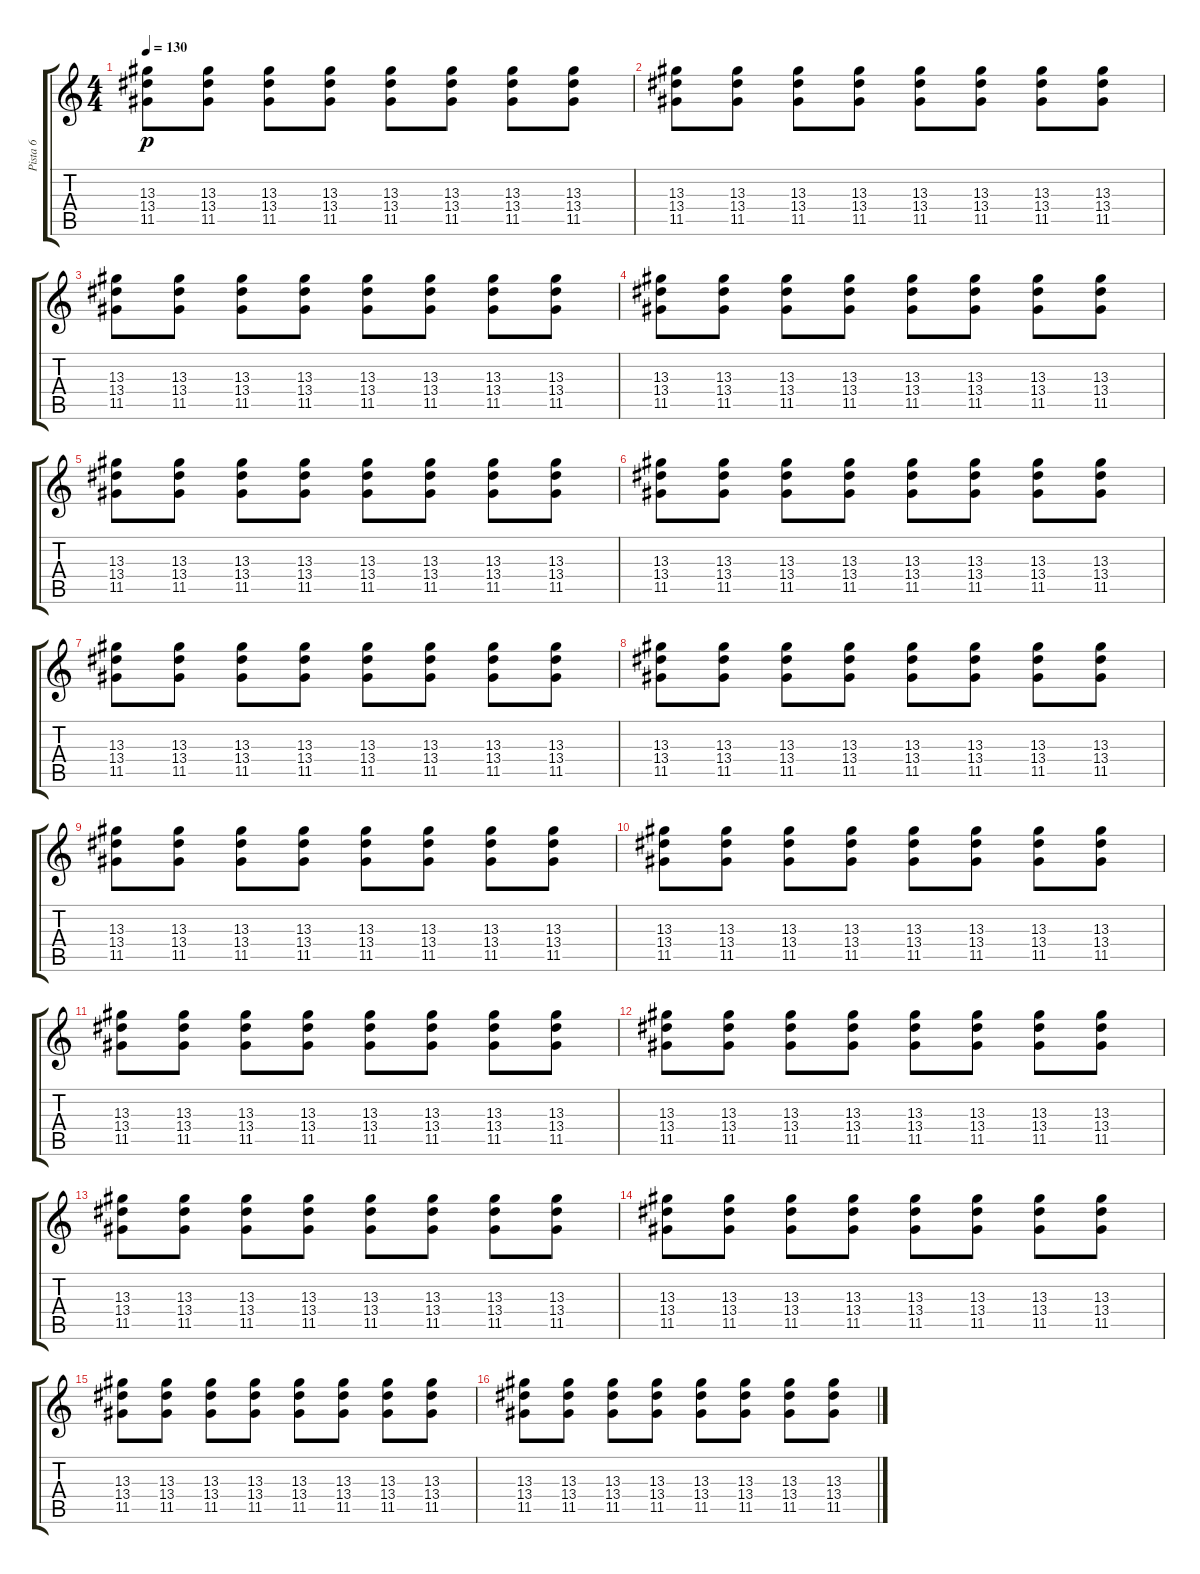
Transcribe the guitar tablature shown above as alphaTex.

\track ("Pista 6" "Pista 6") {instrument distortionguitar}
\staff {score tabs}
\tuning (E4 B3 G3 D3 A2 E2) {hide}
\ts (4 4)
\tempo 130
\clef g2
\ks c
(13.3 13.4 11.5).8{dy p} (13.3 13.4 11.5).8 (13.3 13.4 11.5).8 (13.3 13.4 11.5).8 (13.3 13.4 11.5).8 (13.3 13.4 11.5).8 (13.3 13.4 11.5).8 (13.3 13.4 11.5).8 |
(13.3 13.4 11.5).8 (13.3 13.4 11.5).8 (13.3 13.4 11.5).8 (13.3 13.4 11.5).8 (13.3 13.4 11.5).8 (13.3 13.4 11.5).8 (13.3 13.4 11.5).8 (13.3 13.4 11.5).8 |
(13.3 13.4 11.5).8 (13.3 13.4 11.5).8 (13.3 13.4 11.5).8 (13.3 13.4 11.5).8 (13.3 13.4 11.5).8 (13.3 13.4 11.5).8 (13.3 13.4 11.5).8 (13.3 13.4 11.5).8 |
(13.3 13.4 11.5).8 (13.3 13.4 11.5).8 (13.3 13.4 11.5).8 (13.3 13.4 11.5).8 (13.3 13.4 11.5).8 (13.3 13.4 11.5).8 (13.3 13.4 11.5).8 (13.3 13.4 11.5).8 |
(13.3 13.4 11.5).8 (13.3 13.4 11.5).8 (13.3 13.4 11.5).8 (13.3 13.4 11.5).8 (13.3 13.4 11.5).8 (13.3 13.4 11.5).8 (13.3 13.4 11.5).8 (13.3 13.4 11.5).8 |
(13.3 13.4 11.5).8 (13.3 13.4 11.5).8 (13.3 13.4 11.5).8 (13.3 13.4 11.5).8 (13.3 13.4 11.5).8 (13.3 13.4 11.5).8 (13.3 13.4 11.5).8 (13.3 13.4 11.5).8 |
(13.3 13.4 11.5).8 (13.3 13.4 11.5).8 (13.3 13.4 11.5).8 (13.3 13.4 11.5).8 (13.3 13.4 11.5).8 (13.3 13.4 11.5).8 (13.3 13.4 11.5).8 (13.3 13.4 11.5).8 |
(13.3 13.4 11.5).8 (13.3 13.4 11.5).8 (13.3 13.4 11.5).8 (13.3 13.4 11.5).8 (13.3 13.4 11.5).8 (13.3 13.4 11.5).8 (13.3 13.4 11.5).8 (13.3 13.4 11.5).8 |
(13.3 13.4 11.5).8 (13.3 13.4 11.5).8 (13.3 13.4 11.5).8 (13.3 13.4 11.5).8 (13.3 13.4 11.5).8 (13.3 13.4 11.5).8 (13.3 13.4 11.5).8 (13.3 13.4 11.5).8 |
(13.3 13.4 11.5).8 (13.3 13.4 11.5).8 (13.3 13.4 11.5).8 (13.3 13.4 11.5).8 (13.3 13.4 11.5).8 (13.3 13.4 11.5).8 (13.3 13.4 11.5).8 (13.3 13.4 11.5).8 |
(13.3 13.4 11.5).8 (13.3 13.4 11.5).8 (13.3 13.4 11.5).8 (13.3 13.4 11.5).8 (13.3 13.4 11.5).8 (13.3 13.4 11.5).8 (13.3 13.4 11.5).8 (13.3 13.4 11.5).8 |
(13.3 13.4 11.5).8 (13.3 13.4 11.5).8 (13.3 13.4 11.5).8 (13.3 13.4 11.5).8 (13.3 13.4 11.5).8 (13.3 13.4 11.5).8 (13.3 13.4 11.5).8 (13.3 13.4 11.5).8 |
(13.3 13.4 11.5).8 (13.3 13.4 11.5).8 (13.3 13.4 11.5).8 (13.3 13.4 11.5).8 (13.3 13.4 11.5).8 (13.3 13.4 11.5).8 (13.3 13.4 11.5).8 (13.3 13.4 11.5).8 |
(13.3 13.4 11.5).8 (13.3 13.4 11.5).8 (13.3 13.4 11.5).8 (13.3 13.4 11.5).8 (13.3 13.4 11.5).8 (13.3 13.4 11.5).8 (13.3 13.4 11.5).8 (13.3 13.4 11.5).8 |
(13.3 13.4 11.5).8 (13.3 13.4 11.5).8 (13.3 13.4 11.5).8 (13.3 13.4 11.5).8 (13.3 13.4 11.5).8 (13.3 13.4 11.5).8 (13.3 13.4 11.5).8 (13.3 13.4 11.5).8 |
(13.3 13.4 11.5).8 (13.3 13.4 11.5).8 (13.3 13.4 11.5).8 (13.3 13.4 11.5).8 (13.3 13.4 11.5).8 (13.3 13.4 11.5).8 (13.3 13.4 11.5).8 (13.3 13.4 11.5).8
